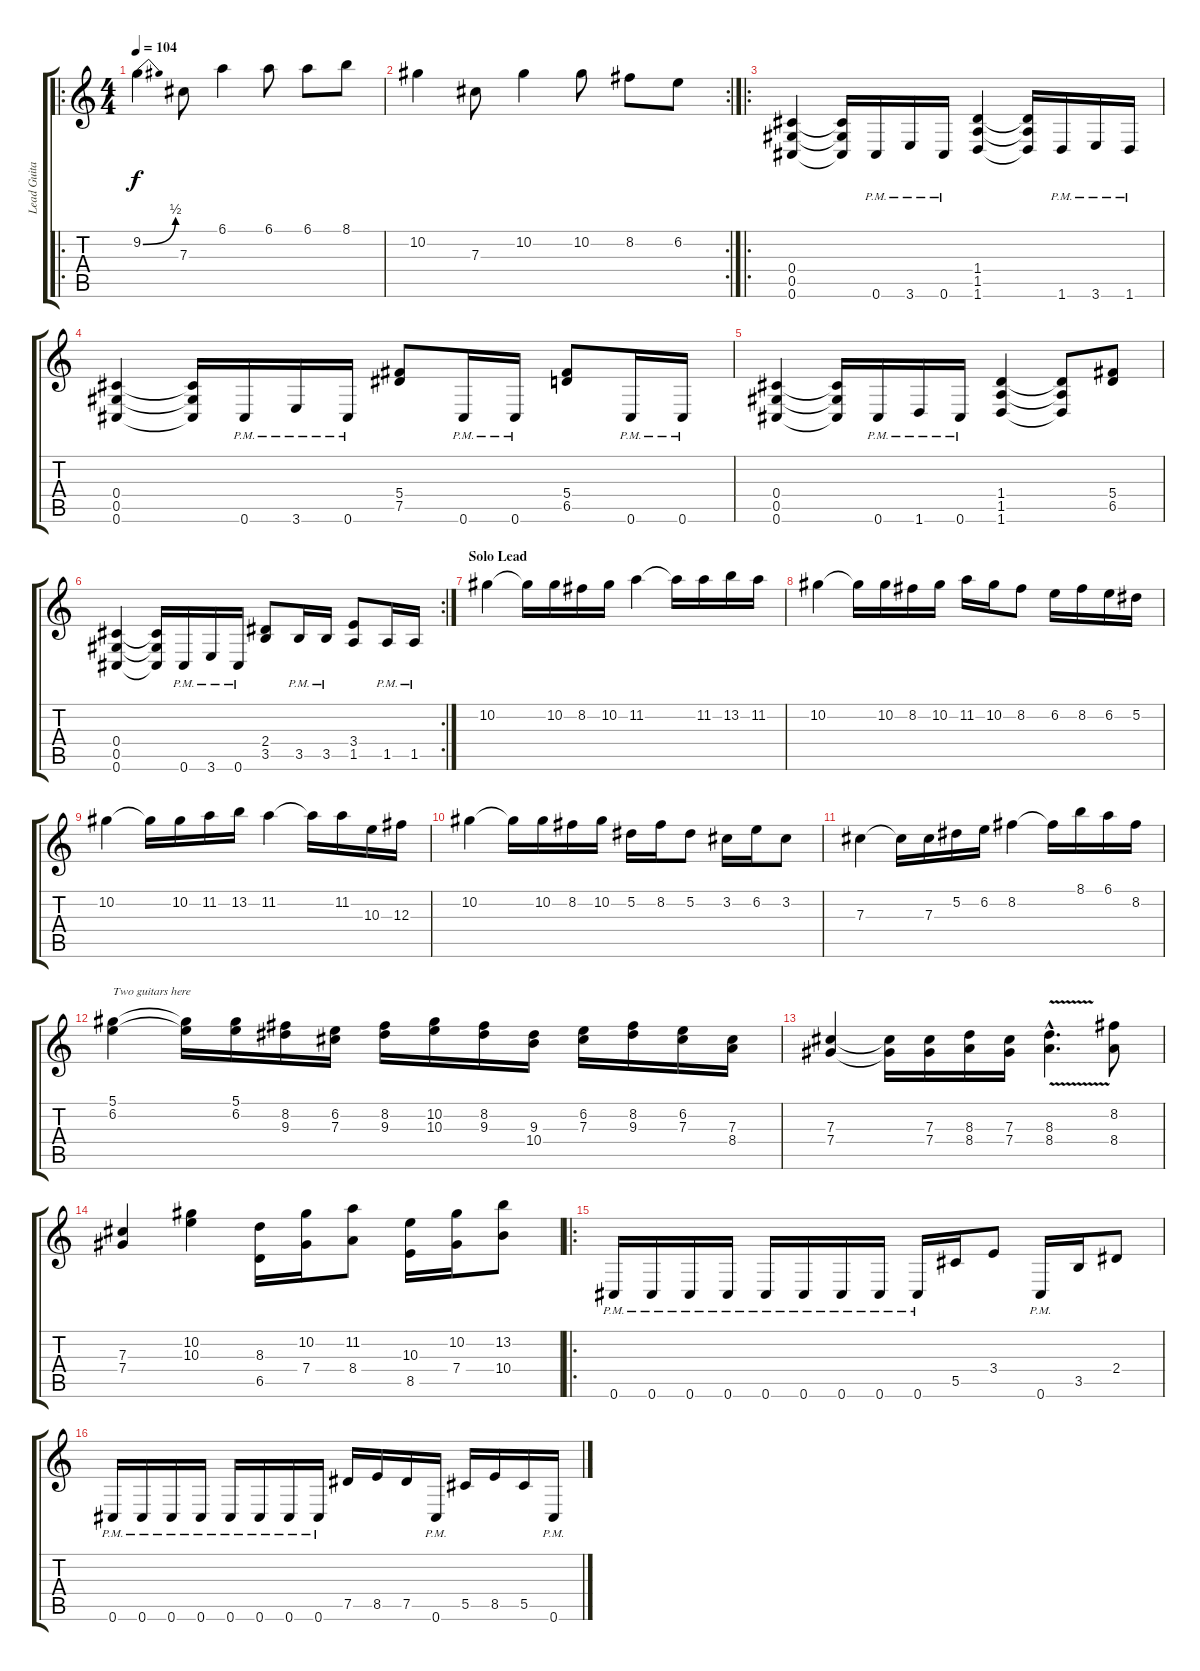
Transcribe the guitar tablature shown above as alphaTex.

\track ("Lead Guitar" "Lead Guita") {instrument distortionguitar}
\staff {score tabs}
\tuning (Eb4 Bb3 Gb3 Db3 Ab2 Db2) {hide}
\ro
\ts (4 4)
\tempo 104
\clef g2
\ks c
9.2{be (bend 0 0 60 2)}.4{dy f instrument distortionguitar} 7.3.8 6.1.4 6.1.8 6.1.8 8.1.8 |
\rc 2
10.2.4 7.3.8 10.2.4 10.2.8 8.2.8 6.2.8 |
\ro
(0.4 0.5 0.6).4{balance 8} (0.4{t} 0.5{t} 0.6{t}).16 0.6{pm}.16 3.6{pm}.16 0.6{pm}.16 (1.4 1.5 1.6).4 (1.4{t} 1.5{t} 1.6{t}).16 1.6{pm}.16 3.6{pm}.16 1.6{pm}.16 |
(0.4 0.5 0.6).4 (0.4{t} 0.5{t} 0.6{t}).16 0.6{pm}.16 3.6{pm}.16 0.6{pm}.16 (5.4 7.5).8 0.6{pm}.16 0.6{pm}.16 (5.4 6.5).8 0.6{pm}.16 0.6{pm}.16 |
(0.4 0.5 0.6).4 (0.4{t} 0.5{t} 0.6{t}).16 0.6{pm}.16 1.6{pm}.16 0.6{pm}.16 (1.4 1.5 1.6).4 (1.4{t} 1.5{t} 1.6{t}).8 (5.4 6.5).8 |
\rc 2
(0.4 0.5 0.6).4 (0.4{t} 0.5{t} 0.6{t}).16 0.6{pm}.16 3.6{pm}.16 0.6{pm}.16 (2.4 3.5).8 3.5{pm}.16 3.5{pm}.16 (3.4 1.5).8 1.5{pm}.16 1.5{pm}.16 |
\section ("" "Solo Lead")
10.2.4{balance 14 instrument distortionguitar} 10.2{t}.16 10.2.16 8.2.16 10.2.16 11.2.4 11.2{t}.16 11.2.16 13.2.16 11.2.16 |
10.2.4 10.2{t}.16 10.2.16 8.2.16 10.2.16 11.2.16 10.2.16 8.2.8 6.2.16 8.2.16 6.2.16 5.2.16 |
10.2.4{instrument distortionguitar} 10.2{t}.16 10.2.16 11.2.16 13.2.16 11.2.4 11.2{t}.16 11.2.16 10.3.16 12.3.16 |
10.2.4 10.2{t}.16 10.2.16 8.2.16 10.2.16 5.2.16 8.2.16 5.2.8 3.2.16 6.2.16 3.2.8 |
7.3.4 7.3{t}.16 7.3.16 5.2.16 6.2.16 8.2.4 8.2{t}.16 8.1.16 6.1.16 8.2.16 |
(5.1 6.2).4{txt "Two guitars here"} (5.1{t} 6.2{t}).16 (5.1 6.2).16 (8.2 9.3).16 (6.2 7.3).16 (8.2 9.3).16 (10.2 10.3).16 (8.2 9.3).16 (9.3 10.4).16 (6.2 7.3).16 (8.2 9.3).16 (6.2 7.3).16 (7.3 8.4).16 |
(7.3 7.4).4 (7.3{t} 7.4{t}).16 (7.3 7.4).16 (8.3 8.4).16 (7.3 7.4).16 (8.3{v hac} 8.4{hac}).4{d} (8.2 8.4).8 |
(7.3 7.4).4 (10.2 10.3).4 (8.3 6.5).16 (10.2 7.4).16 (11.2 8.4).8 (10.3 8.5).16 (10.2 7.4).16 (13.2 10.4).8 |
\ro
0.6{pm}.16 0.6{pm}.16 0.6{pm}.16 0.6{pm}.16 0.6{pm}.16 0.6{pm}.16 0.6{pm}.16 0.6{pm}.16 0.6{pm}.16 5.5.16 3.4.8 0.6{pm}.16 3.5.16 2.4.8 |
0.6{pm}.16 0.6{pm}.16 0.6{pm}.16 0.6{pm}.16 0.6{pm}.16 0.6{pm}.16 0.6{pm}.16 0.6{pm}.16 7.5.16 8.5.16 7.5.16 0.6{pm}.16 5.5.16 8.5.16 5.5.16 0.6{pm}.16
